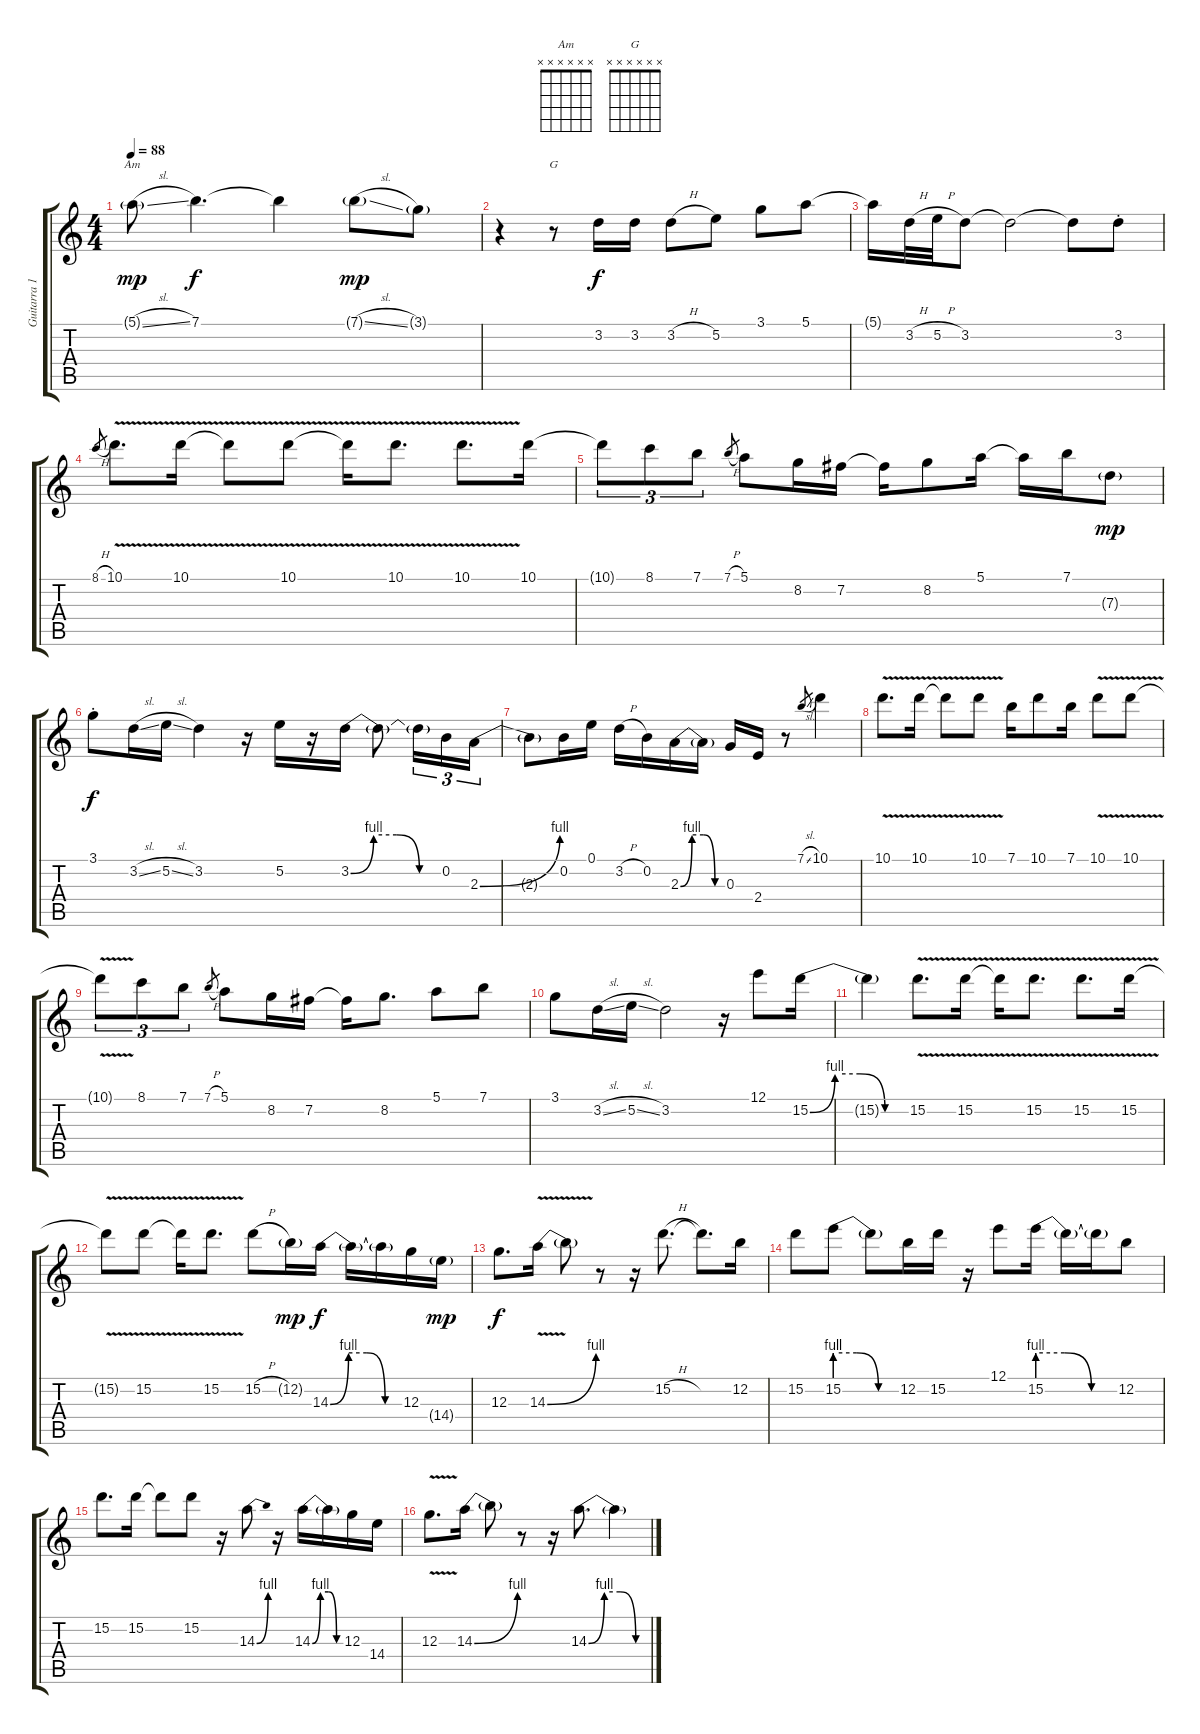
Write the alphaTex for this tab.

\track ("Guitarra 1" "Guitarra 1") {instrument overdrivenguitar}
\staff {score tabs}
\tuning (E4 B3 G3 D3 A2 E2) {hide}
\chord ("Am" x x x x x x)
\chord ("G" x x x x x x)
\ts (4 4)
\tempo 88
\clef g2
\ks c
5.1{sl g}.8{ch "Am" dy mp} 7.1.4{d dy f} 7.1{t}.4 7.1{sl g}.8{dy mp} 3.1{g}.8 |
r.4 r.8{ch "G"} 3.2.16{dy f} 3.2.16 3.2{h}.8 5.2.8 3.1.8 5.1.8 |
5.1{t}.16 3.2{h}.32 5.2{h}.32 3.2.8 3.2{t}.2 3.2{t}.8 3.2{st}.8 |
8.1{h}.8{gr} 10.1{v}.8{d} 10.1{v}.16 10.1{t}.8 10.1{v}.8 10.1{t}.16 10.1{v}.8{d} 10.1{v}.8{d} 10.1.16 |
10.1{t}.8{tu (3 2)} 8.1.8{tu (3 2)} 7.1.8{tu (3 2)} 7.1{h}.8{gr} 5.1.8 8.2.16 7.2.16 7.2{t}.16 8.2.8 5.1.16 5.1{t}.16 7.1.16 7.3{g}.8{dy mp} |
3.1{st}.8{dy f} 3.2{sl}.16 5.2{sl}.16 3.2.4 r.16 5.2.16 r.16 3.2{be (custom 0 0 15 4 30 4 45 0 60 0)}.16 3.2{t}.8 3.2{t}.16{tu (3 2)} 0.2.16{tu (3 2)} 2.3{be (bend 0 0 60 4)}.16{tu (3 2)} |
2.3{t}.8 0.2.16 0.1.16 3.2{h}.16 0.2.16 2.3{be (custom 0 0 15 4 30 4 45 0 60 0)}.16 2.3{t}.16 0.3.16 2.4.16 r.8 7.1{sl}.8{gr} 10.1.4 |
10.1{v}.8{d} 10.1{v}.16 10.1{t}.8 10.1{v}.8 7.1.16 10.1.8 7.1.16 10.1{v}.8 10.1{v}.8 |
10.1{t}.8{tu (3 2)} 8.1.8{tu (3 2)} 7.1.8{tu (3 2)} 7.1{h}.8{gr} 5.1.8 8.2.16 7.2.16 7.2{t}.16 8.2.8{d} 5.1.8 7.1.8 |
3.1.8 3.2{sl}.16 5.2{sl}.16 3.2.2 r.16 12.1.8 15.2{be (custom 0 0 15 4 30 4 45 0 60 0)}.16 |
15.2{t}.4 15.2{v}.8{d} 15.2{v}.16 15.2{t}.16 15.2{v}.8{d} 15.2{v}.8{d} 15.2{v}.16 |
15.2{t}.8 15.2{v}.8 15.2{t}.16 15.2{v}.8{d} 15.2{h}.8 12.2{g}.16{dy mp} 14.3{be (custom 0 0 15 4 30 4 45 0 60 0)}.16{dy f} 14.3{t}.16 14.3{t}.16 12.3.16 14.4{g}.16{dy mp} |
12.3.8{d dy f} 14.3{be (bend 0 0 60 4) v}.16 14.3{t}.8 r.8 r.16 15.2{h}.8{d} 15.2{t}.8{d} 12.2.16 |
15.2.8 15.2{be (custom 0 4 20 4 40 0 60 0)}.8 15.2{t}.8 12.2.16 15.2.16 r.16 12.1.8 15.2{be (custom 0 4 20 4 40 0 60 0)}.16 15.2{t}.16 15.2{t}.16 12.2.8 |
15.2.8{d} 15.2.16 15.2{t}.8 15.2.8 r.16 14.3{be (bend 0 0 60 4)}.8 r.16 14.3{be (custom 0 0 15 4 30 4 45 0 60 0)}.16 14.3{t}.16 12.3.16 14.4.16 |
12.3{v}.8{d} 14.3{be (bend 0 0 60 4)}.16 14.3{t}.8 r.8 r.16 14.3{be (custom 0 0 15 4 30 4 45 0 60 0)}.8{d} 14.3{t}.4
